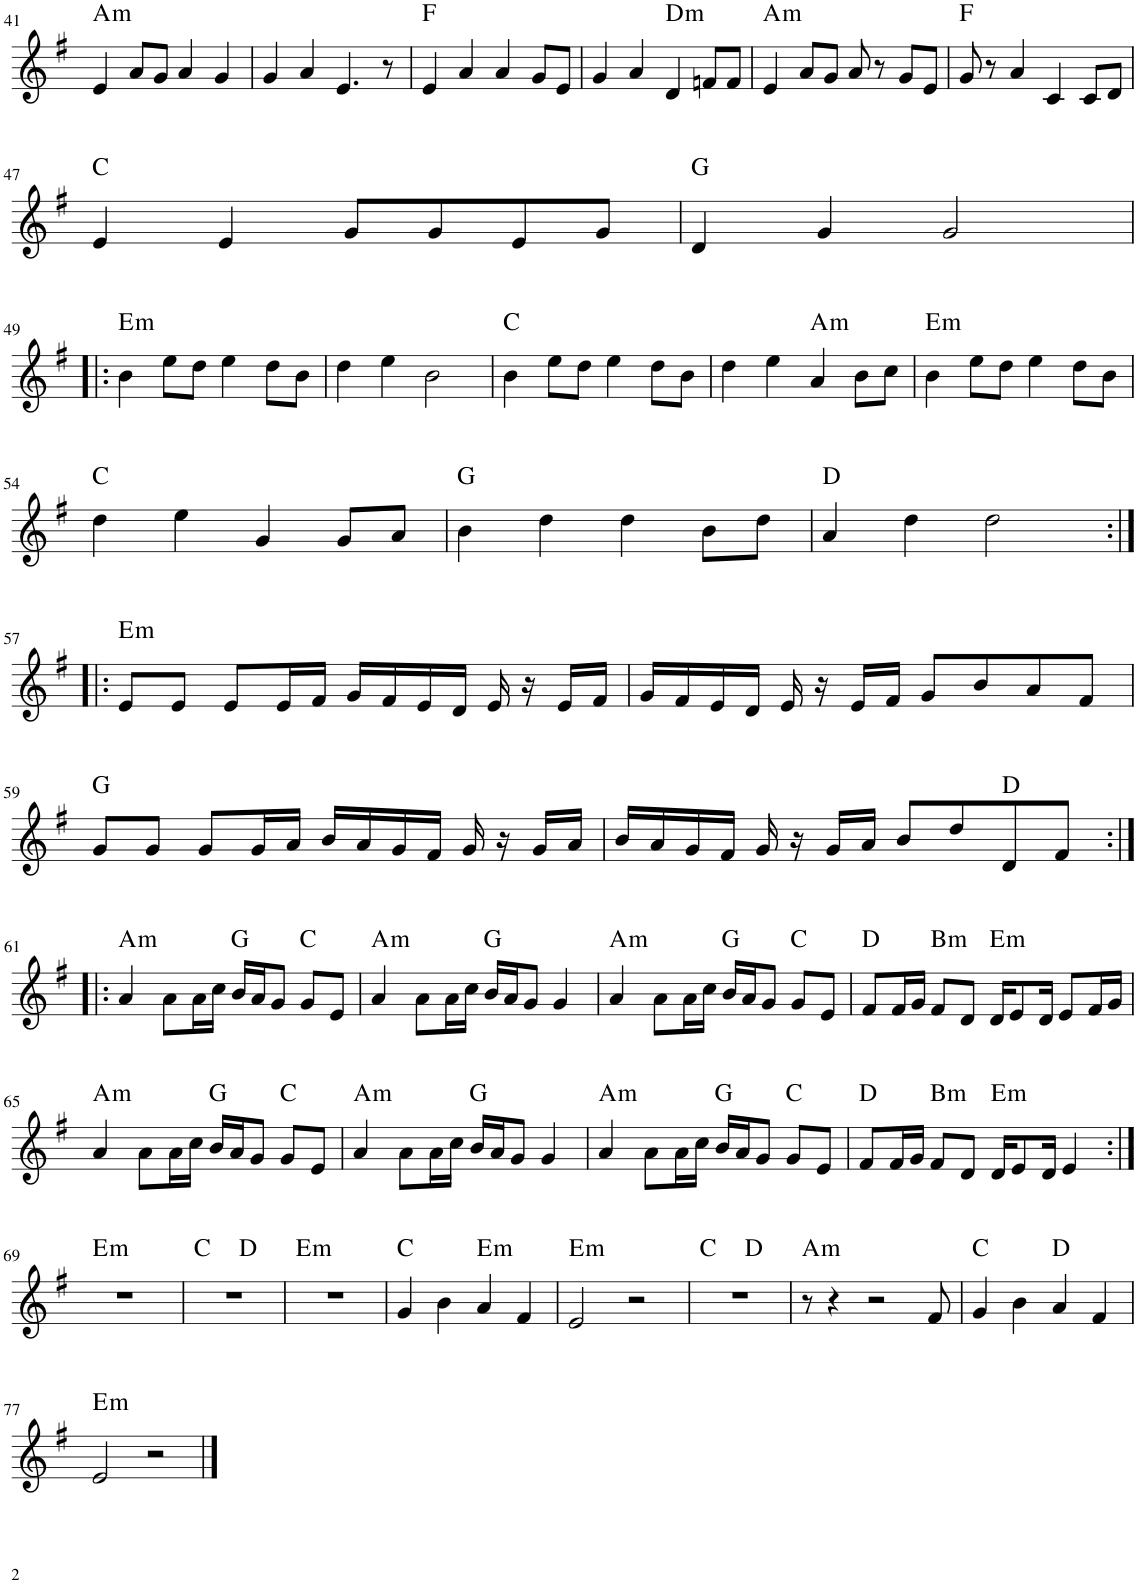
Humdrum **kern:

**kern	**harte
*part1	*part1
*staff1	*
*I"Piano	*
*I'Pno	*
!!LO:PB:g=z
*clefG2	*
*k[f#]	*
*M4/4	*
=41	=41
!	!LO:H:kt=m
4e/	A:min
8a/L	.
8g/J	.
4a/	.
4g/	.
=42	=42
4g/	.
4a/	.
4.e/	.
8r	.
=43	=43
!	!LO:H:kt=N.C.
4e/	N
4a/	.
4a/	.
8g/L	.
8e/J	.
=44	=44
4g/	.
4a/	.
!	!LO:H:kt=m
4d/	D:min
8fn/L	.
8f/J	.
=45	=45
!	!LO:H:kt=m
4e/	A:min
8a/L	.
8g/J	.
8a/	.
8r	.
8g/L	.
8e/J	.
=46	=46
!	!LO:H:kt=N.C.
8g/	N
8r	.
4a/	.
4c/	.
8c/L	.
8d/J	.
!!LO:LB:g=z
=47	=47
!	!LO:H:kt=N.C.
4e/	N
4e/	.
8g/L	.
8g/	.
8e/	.
8g/J	.
=48	=48
!	!LO:H:kt=N.C.
4d/	N
4g/	.
2g/	.
!!LO:LB:g=z
=49!|:	=49!|:
!	!LO:H:kt=m
4b\	E:min
8ee\L	.
8dd\J	.
4ee\	.
8dd\L	.
8b\J	.
=50	=50
4dd\	.
4ee\	.
2b\	.
=51	=51
!	!LO:H:kt=N.C.
4b\	N
8ee\L	.
8dd\J	.
4ee\	.
8dd\L	.
8b\J	.
=52	=52
4dd\	.
4ee\	.
!	!LO:H:kt=m
4a/	A:min
8b\L	.
8cc\J	.
=53	=53
!	!LO:H:kt=m
4b\	E:min
8ee\L	.
8dd\J	.
4ee\	.
8dd\L	.
8b\J	.
!!LO:LB:g=z
=54	=54
!	!LO:H:kt=N.C.
4dd\	N
4ee\	.
4g/	.
8g/L	.
8a/J	.
=55	=55
!	!LO:H:kt=N.C.
4b\	N
4dd\	.
4dd\	.
8b\L	.
8dd\J	.
=56	=56
!	!LO:H:kt=N.C.
4a/	N
4dd\	.
2dd\	.
!!LO:LB:g=z
=57:|!|:	=57:|!|:
!	!LO:H:kt=m
8e/L	E:min
8e/J	.
8e/L	.
16e/L	.
16f#/JJ	.
16g/LL	.
16f#/	.
16e/	.
16d/JJ	.
16e/	.
16r	.
16e/LL	.
16f#/JJ	.
=58	=58
16g/LL	.
16f#/	.
16e/	.
16d/JJ	.
16e/	.
16r	.
16e/LL	.
16f#/JJ	.
8g/L	.
8b/	.
8a/	.
8f#/J	.
!!LO:LB:g=z
=59	=59
!	!LO:H:kt=N.C.
8g/L	N
8g/J	.
8g/L	.
16g/L	.
16a/JJ	.
16b/LL	.
16a/	.
16g/	.
16f#/JJ	.
16g/	.
16r	.
16g/LL	.
16a/JJ	.
=60	=60
16b/LL	.
16a/	.
16g/	.
16f#/JJ	.
16g/	.
16r	.
16g/LL	.
16a/JJ	.
8b/L	.
8dd/	.
!	!LO:H:kt=N.C.
8d/	N
8f#/J	.
!!LO:LB:g=z
=61:|!|:	=61:|!|:
!	!LO:H:kt=m
4a/	A:min
8a\L	.
16a\L	.
16cc\JJ	.
!	!LO:H:kt=N.C.
16b/LL	N
16a/J	.
8g/J	.
!	!LO:H:kt=N.C.
8g/L	N
8e/J	.
=62	=62
!	!LO:H:kt=m
4a/	A:min
8a\L	.
16a\L	.
16cc\JJ	.
!	!LO:H:kt=N.C.
16b/LL	N
16a/J	.
8g/J	.
4g/	.
=63	=63
!	!LO:H:kt=m
4a/	A:min
8a\L	.
16a\L	.
16cc\JJ	.
!	!LO:H:kt=N.C.
16b/LL	N
16a/J	.
8g/J	.
!	!LO:H:kt=N.C.
8g/L	N
8e/J	.
=64	=64
!	!LO:H:kt=N.C.
8f#/L	N
16f#/L	.
16g/JJ	.
!	!LO:H:kt=m
8f#/L	B:min
8d/J	.
!	!LO:H:kt=m
16d/KL	E:min
8e/	.
16d/Jk	.
8e/L	.
16f#/L	.
16g/JJ	.
!!LO:LB:g=z
=65	=65
!	!LO:H:kt=m
4a/	A:min
8a\L	.
16a\L	.
16cc\JJ	.
!	!LO:H:kt=N.C.
16b/LL	N
16a/J	.
8g/J	.
!	!LO:H:kt=N.C.
8g/L	N
8e/J	.
=66	=66
!	!LO:H:kt=m
4a/	A:min
8a\L	.
16a\L	.
16cc\JJ	.
!	!LO:H:kt=N.C.
16b/LL	N
16a/J	.
8g/J	.
4g/	.
=67	=67
!	!LO:H:kt=m
4a/	A:min
8a\L	.
16a\L	.
16cc\JJ	.
!	!LO:H:kt=N.C.
16b/LL	N
16a/J	.
8g/J	.
!	!LO:H:kt=N.C.
8g/L	N
8e/J	.
=68	=68
!	!LO:H:kt=N.C.
8f#/L	N
16f#/L	.
16g/JJ	.
!	!LO:H:kt=m
8f#/L	B:min
8d/J	.
!	!LO:H:kt=m
16d/KL	E:min
8e/	.
16d/Jk	.
4e/	.
!!LO:LB:g=z
=69:|!	=69:|!
!	!LO:H:kt=m
1r	E:min
=70	=70
!	!LO:H:kt=N.C.
*^	*
1r	2ryy	N
!	!	!LO:H:kt=N.C.
.	2ryy	N
=71	=71	=71
!	!	!LO:H:kt=m
*v	*v	*
1r	E:min
=72	=72
!	!LO:H:kt=N.C.
4g/	N
4b\	.
!	!LO:H:kt=m
4a/	E:min
4f#/	.
=73	=73
!	!LO:H:kt=m
2e/	E:min
2r	.
=74	=74
!	!LO:H:kt=N.C.
*^	*
1r	2ryy	N
!	!	!LO:H:kt=N.C.
.	2ryy	N
=75	=75	=75
!	!	!LO:H:kt=m
*v	*v	*
8r	A:min
4r	.
2r	.
8f#/	.
=76	=76
!	!LO:H:kt=N.C.
4g/	N
4b\	.
!	!LO:H:kt=N.C.
4a/	N
4f#/	.
!!LO:LB:g=z
=77	=77
!	!LO:H:kt=m
2e/	E:min
2r	.
==	==
*-	*-
